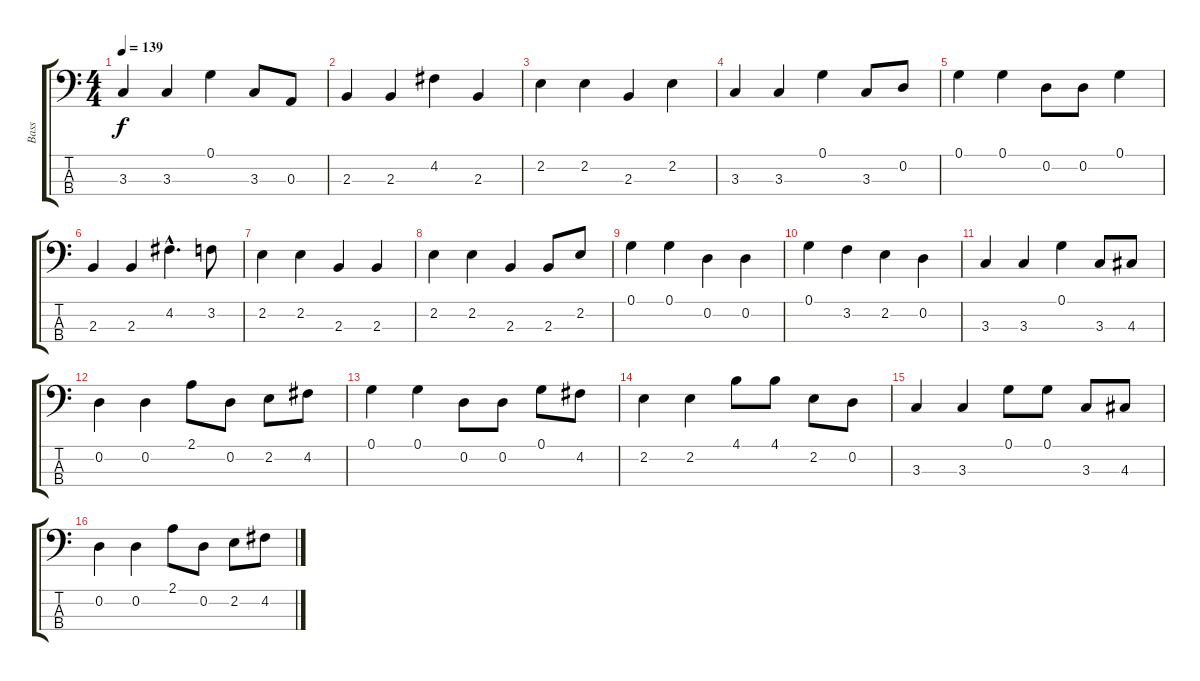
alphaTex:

\track ("Bass" "Bass") {instrument electricbassfinger}
\staff {score tabs}
\tuning (G2 D2 A1 E1) {hide}
\ts (4 4)
\tempo 139
\clef f4
\ks c
3.3.4{dy f} 3.3.4 0.1.4 3.3.8 0.3.8 |
2.3.4 2.3.4 4.2.4 2.3.4 |
2.2.4 2.2.4 2.3.4 2.2.4 |
3.3.4 3.3.4 0.1.4 3.3.8 0.2.8 |
0.1.4 0.1.4 0.2.8 0.2.8 0.1.4 |
2.3.4 2.3.4 4.2{hac}.4{d} 3.2.8 |
2.2.4 2.2.4 2.3.4 2.3.4 |
2.2.4 2.2.4 2.3.4 2.3.8 2.2.8 |
0.1.4 0.1.4 0.2.4 0.2.4 |
0.1.4 3.2.4 2.2.4 0.2.4 |
3.3.4 3.3.4 0.1.4 3.3.8 4.3.8 |
0.2.4 0.2.4 2.1.8 0.2.8 2.2.8 4.2.8 |
0.1.4 0.1.4 0.2.8 0.2.8 0.1.8 4.2.8 |
2.2.4 2.2.4 4.1.8 4.1.8 2.2.8 0.2.8 |
3.3.4 3.3.4 0.1.8 0.1.8 3.3.8 4.3.8 |
0.2.4 0.2.4 2.1.8 0.2.8 2.2.8 4.2.8
